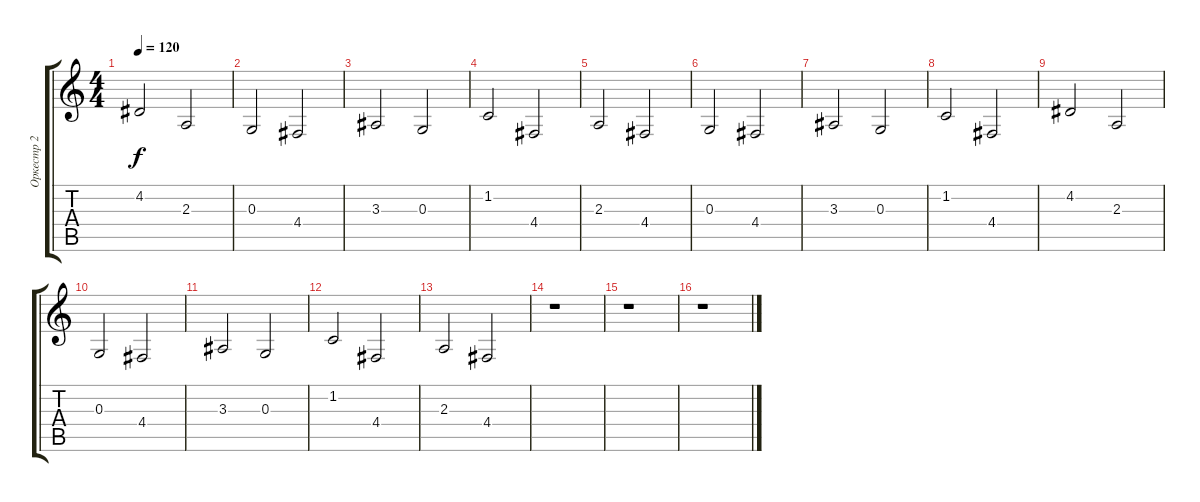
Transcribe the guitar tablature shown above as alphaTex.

\track ("Оркестр 2" "Оркестр 2") {instrument cello}
\staff {score tabs}
\tuning (E4 B3 G3 D3 A2 E2) {hide}
\ts (4 4)
\tempo 120
\clef g2
\ks c
4.2.2{dy f} 2.3.2 |
0.3.2 4.4.2 |
3.3.2 0.3.2 |
1.2.2 4.4.2 |
2.3.2 4.4.2 |
0.3.2 4.4.2 |
3.3.2 0.3.2 |
1.2.2 4.4.2 |
4.2.2 2.3.2 |
0.3.2 4.4.2 |
3.3.2 0.3.2 |
1.2.2 4.4.2 |
2.3.2 4.4.2 |
r.1 |
r.1 |
r.1
